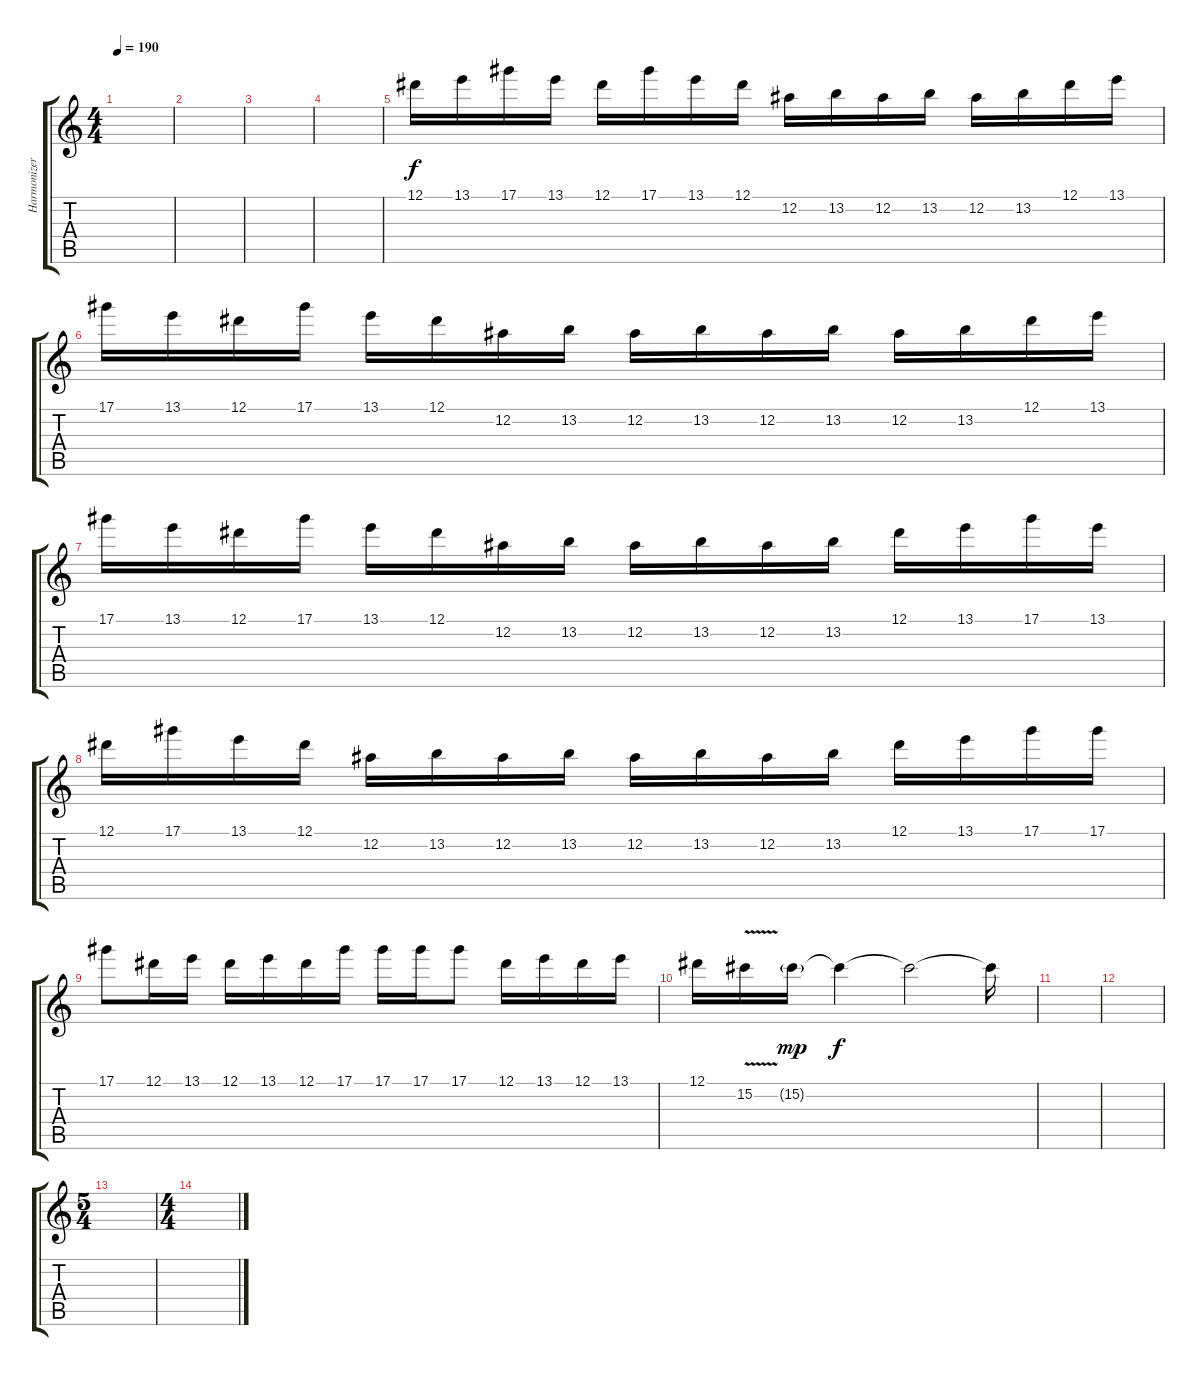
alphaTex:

\track ("Harmonizer" "Harmonizer") {instrument distortionguitar}
\staff {score tabs}
\tuning (Eb4 Bb3 Gb3 Db3 Ab2 Eb2) {hide}
\ts (4 4)
\tempo 190
\clef g2
\ks c
|
|
|
|
12.1.16 13.1.16 17.1.16 13.1.16 12.1.16 17.1.16 13.1.16 12.1.16 12.2.16 13.2.16 12.2.16 13.2.16 12.2.16 13.2.16 12.1.16 13.1.16 |
17.1.16 13.1.16 12.1.16 17.1.16 13.1.16 12.1.16 12.2.16 13.2.16 12.2.16 13.2.16 12.2.16 13.2.16 12.2.16 13.2.16 12.1.16 13.1.16 |
17.1.16 13.1.16 12.1.16 17.1.16 13.1.16 12.1.16 12.2.16 13.2.16 12.2.16 13.2.16 12.2.16 13.2.16 12.1.16 13.1.16 17.1.16 13.1.16 |
12.1.16 17.1.16 13.1.16 12.1.16 12.2.16 13.2.16 12.2.16 13.2.16 12.2.16 13.2.16 12.2.16 13.2.16 12.1.16 13.1.16 17.1.16 17.1.16 |
17.1.8 12.1.16 13.1.16 12.1.16 13.1.16 12.1.16 17.1.16 17.1.16 17.1.16 17.1.8 12.1.16 13.1.16 12.1.16 13.1.16 |
12.1.16 15.2{v}.16 15.2{g}.16{dy mp} 15.2{t}.4{dy f} 15.2{t}.2 15.2{t}.16 |
|
|
\ts (5 4)
|
\ts (4 4)
